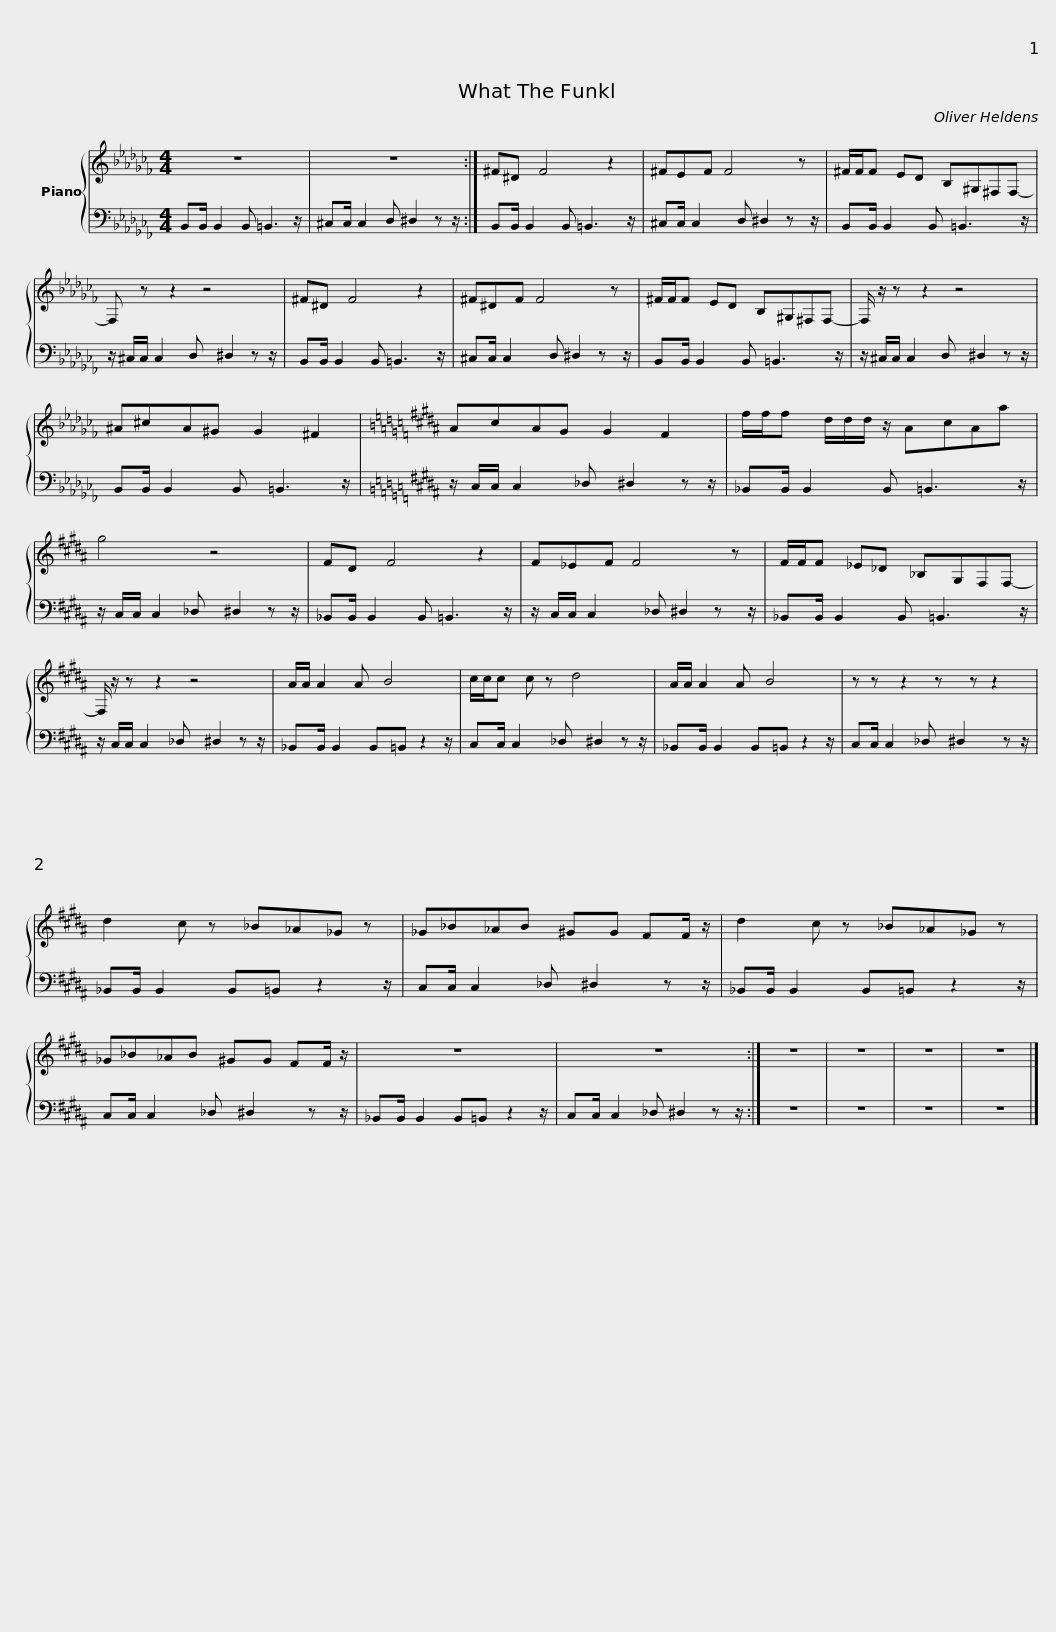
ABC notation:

X:1
%%score { 1 | 2 }
L:1/8
M:4/4
I:linebreak $
K:Cb
V:1 treble
V:2 bass
V:1
 z8 | z8 :| ^F^D F4 z2 | ^FEF F4 z |$ ^F/F/F ED B,^G,^F,F,- | %5
 F, z z2 z4 | ^F^D F4 z2 |$ ^F^DF F4 z | ^F/F/F ED B,^G,^F,F,- | F,/ z/ z z2 z4 |$ %10
 ^A^cA^G G2 ^F2 |[K:B] AcAG G2 F2 | f/f/f d/d/d/ z/ AcAa |$ g4 z4 | FD F4 z2 | %15
 F_EF F4 z |$ F/F/F _E_D _B,G,F,F,- | F,/ z/ z z2 z4 | A/A/ A2 A B4 |$ c/c/c c z d4 | %20
 A/A/ A2 A B4 | z z z2 z z z2 | d2 c z _B_A_G z |$ _G_B_AB ^GG FF/ z/ | d2 c z _B_A_G z | %25
 _G_B_AB ^GG FF/ z/ |$ z8 | z8 :| z8 | z8 | %30
 z8 | z8 |] %32
V:2
 B,,B,,/ B,,2 B,, =B,,3 z/ | ^C,C,/ C,2 D, ^D,2 z z/ :| B,,B,,/ B,,2 B,, =B,,3 z/ | ^C,C,/ C,2 D, ^D,2 z z/ |$ B,,B,,/ B,,2 B,, =B,,3 z/ | %5
 z/ ^C,/C,/ C,2 D, ^D,2 z z/ | B,,B,,/ B,,2 B,, =B,,3 z/ |$ ^C,C,/ C,2 D, ^D,2 z z/ | B,,B,,/ B,,2 B,, =B,,3 z/ | z/ ^C,/C,/ C,2 D, ^D,2 z z/ |$ %10
 B,,B,,/ B,,2 B,, =B,,3 z/ |[K:B] z/ C,/C,/ C,2 _D, ^D,2 z z/ | _B,,B,,/ B,,2 B,, =B,,3 z/ |$ z/ C,/C,/ C,2 _D, ^D,2 z z/ | _B,,B,,/ B,,2 B,, =B,,3 z/ | %15
 z/ C,/C,/ C,2 _D, ^D,2 z z/ |$ _B,,B,,/ B,,2 B,, =B,,3 z/ | z/ C,/C,/ C,2 _D, ^D,2 z z/ | _B,,B,,/ B,,2 B,,=B,, z2 z/ |$ C,C,/ C,2 _D, ^D,2 z z/ | %20
 _B,,B,,/ B,,2 B,,=B,, z2 z/ | C,C,/ C,2 _D, ^D,2 z z/ | _B,,B,,/ B,,2 B,,=B,, z2 z/ |$ C,C,/ C,2 _D, ^D,2 z z/ | _B,,B,,/ B,,2 B,,=B,, z2 z/ | %25
 C,C,/ C,2 _D, ^D,2 z z/ |$ _B,,B,,/ B,,2 B,,=B,, z2 z/ | C,C,/ C,2 _D, ^D,2 z z/ :| z8 | z8 | %30
 z8 | z8 |] %32
